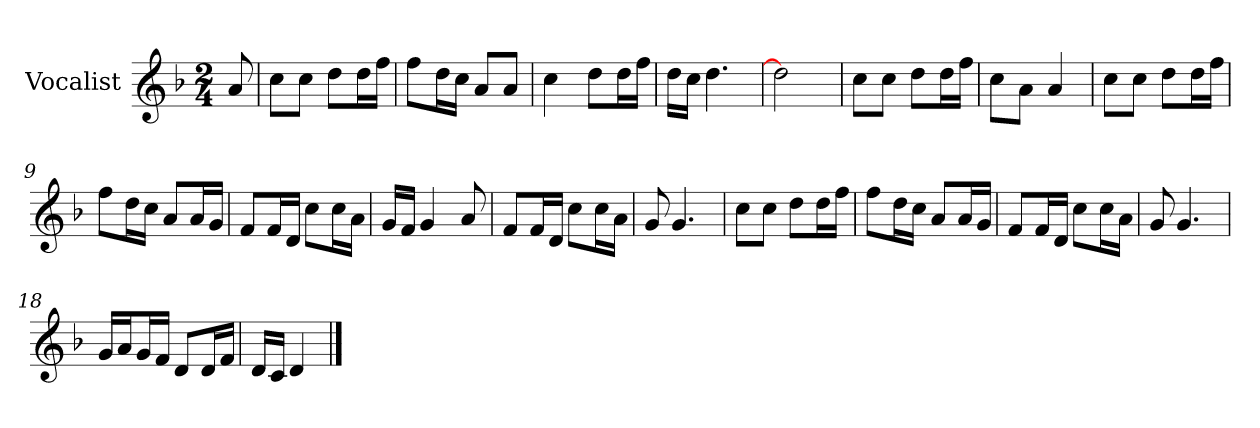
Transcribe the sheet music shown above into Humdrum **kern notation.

**kern
*part1
*staff1
*I"Vocalist
*k[b-]
*F:
*M2/4
=
8a
=1
8ccL
8ccJ
8ddL
16ddL
16ffJJ
=2
8ffL
16ddL
16ccJJ
8aL
8aJ
=3
4cc
8ddL
16ddL
16ffJJ
=4
16ddLL
16ccJJ
4.dd
=5
2dd]
=6
8ccL
8ccJ
8ddL
16ddL
16ffJJ
=7
8ccL
8aJ
4a
=8
8ccL
8ccJ
8ddL
16ddL
16ffJJ
=9
8ffL
16ddL
16ccJJ
8aL
16aL
16gJJ
=10
8fL
16fL
16dJJ
8ccL
16ccL
16aJJ
=11
16gLL
16fJJ
4g
8a
=12
8fL
16fL
16dJJ
8ccL
16ccL
16aJJ
=13
8g
4.g
=14
8ccL
8ccJ
8ddL
16ddL
16ffJJ
=15
8ffL
16ddL
16ccJJ
8aL
16aL
16gJJ
=16
8fL
16fL
16dJJ
8ccL
16ccL
16aJJ
=17
8g
4.g
=18
16gLL
16aJ
16gL
16fJJ
8dL
16dL
16fJJ
=19
16dLL
16cJJ
4d
==
*-
